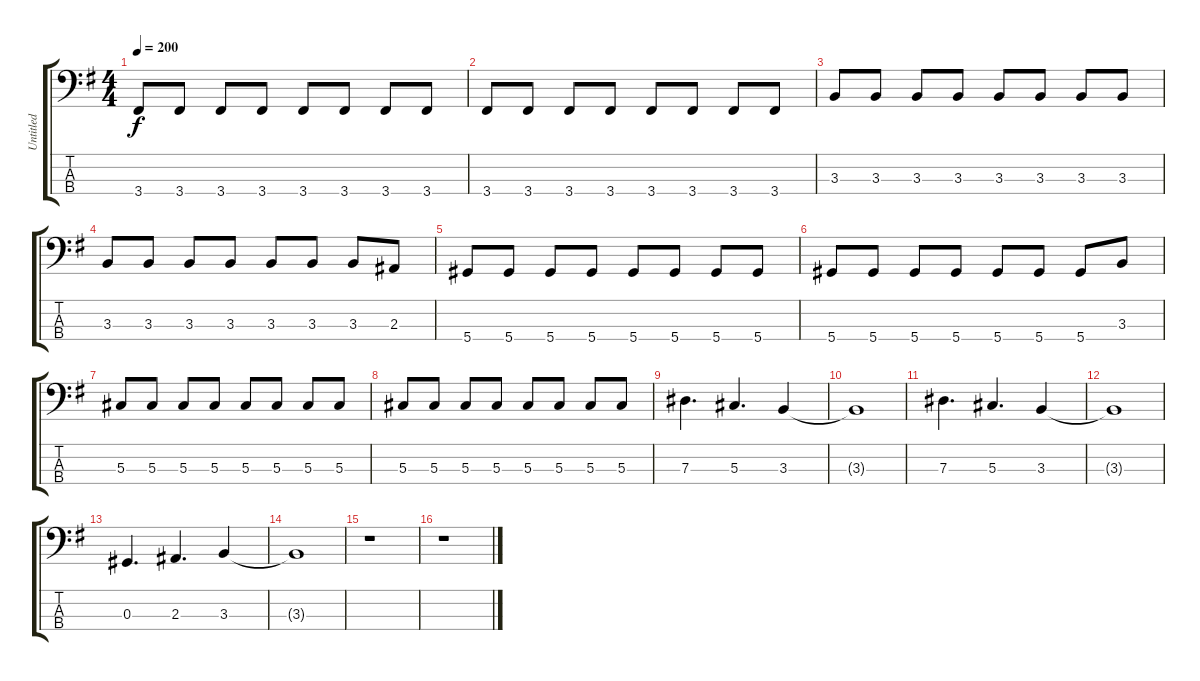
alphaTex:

\track ("Untitled" "Untitled") {instrument electricbasspick}
\staff {score tabs}
\tuning (Gb2 Db2 Ab1 Eb1) {hide}
\ts (4 4)
\tempo 200
\clef f4
\ks g
3.4.8{dy f} 3.4.8 3.4.8 3.4.8 3.4.8 3.4.8 3.4.8 3.4.8 |
3.4.8 3.4.8 3.4.8 3.4.8 3.4.8 3.4.8 3.4.8 3.4.8 |
3.3.8 3.3.8 3.3.8 3.3.8 3.3.8 3.3.8 3.3.8 3.3.8 |
3.3.8 3.3.8 3.3.8 3.3.8 3.3.8 3.3.8 3.3.8 2.3.8 |
5.4.8 5.4.8 5.4.8 5.4.8 5.4.8 5.4.8 5.4.8 5.4.8 |
5.4.8 5.4.8 5.4.8 5.4.8 5.4.8 5.4.8 5.4.8 3.3.8 |
5.3.8 5.3.8 5.3.8 5.3.8 5.3.8 5.3.8 5.3.8 5.3.8 |
5.3.8 5.3.8 5.3.8 5.3.8 5.3.8 5.3.8 5.3.8 5.3.8 |
7.3.4{d} 5.3.4{d} 3.3.4 |
3.3{t}.1 |
7.3.4{d} 5.3.4{d} 3.3.4 |
3.3{t}.1 |
0.3.4{d} 2.3.4{d} 3.3.4 |
3.3{t}.1 |
r.1 |
r.1
